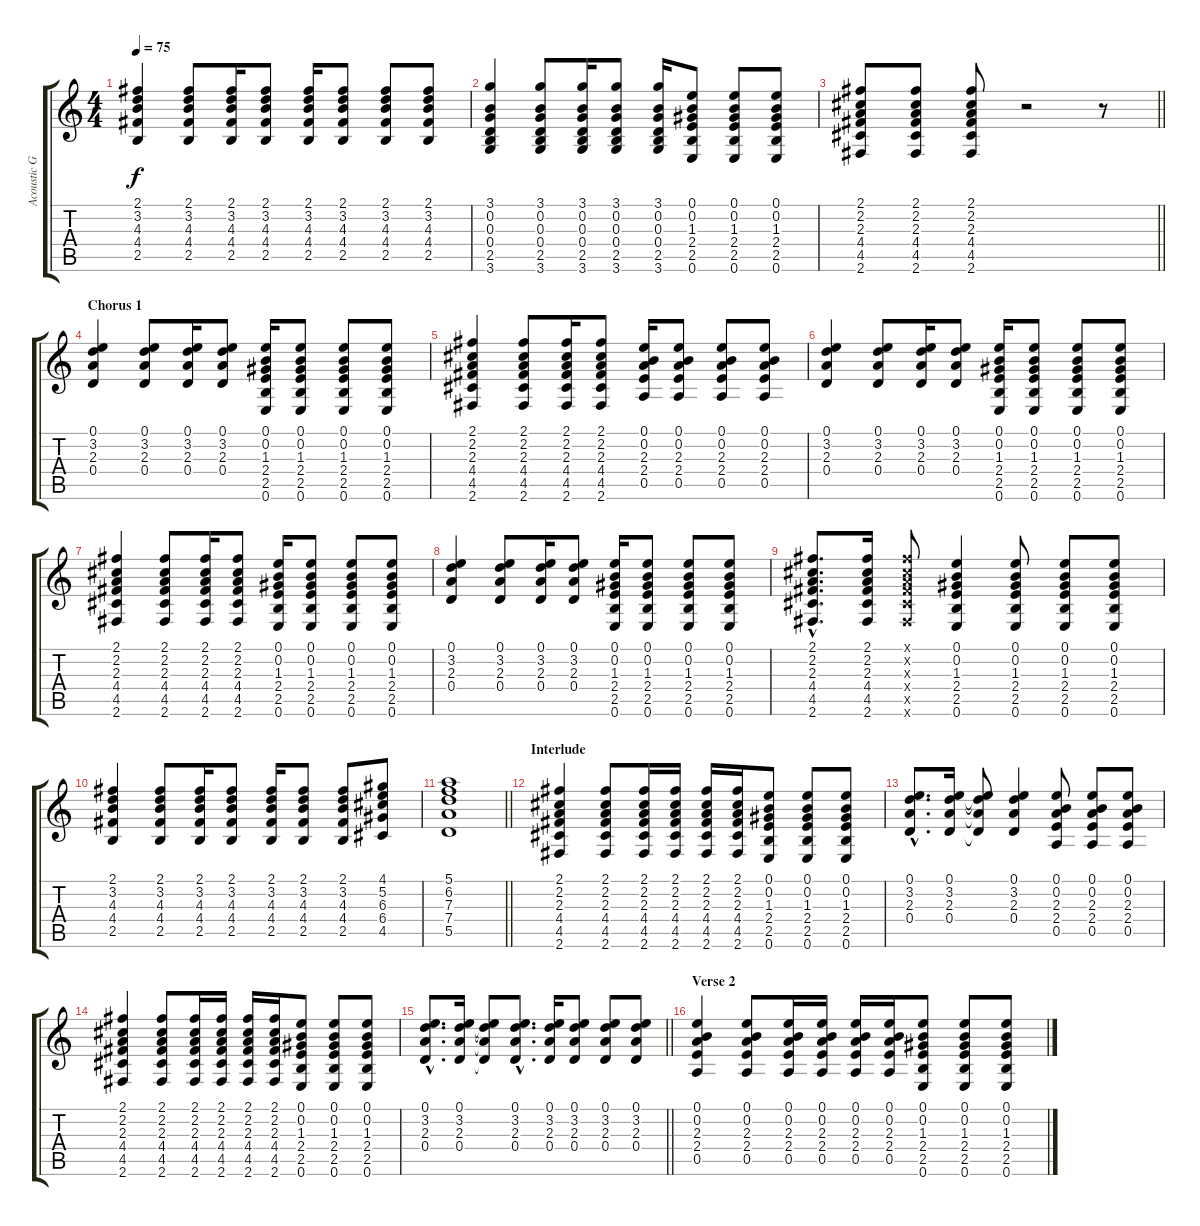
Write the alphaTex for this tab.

\track ("Acoustic Guitar" "Acoustic G") {instrument acousticguitarsteel}
\staff {score tabs}
\tuning (E4 B3 G3 D3 A2 E2) {hide}
\ts (4 4)
\tempo 75
\clef g2
\ks c
(2.1 3.2 4.3 4.4 2.5).4{dy f} (2.1 3.2 4.3 4.4 2.5).8 (2.1 3.2 4.3 4.4 2.5).16 (2.1 3.2 4.3 4.4 2.5).8 (2.1 3.2 4.3 4.4 2.5).16 (2.1 3.2 4.3 4.4 2.5).8 (2.1 3.2 4.3 4.4 2.5).8 (2.1 3.2 4.3 4.4 2.5).8 |
(3.1 0.2 0.3 0.4 2.5 3.6).4 (3.1 0.2 0.3 0.4 2.5 3.6).8 (3.1 0.2 0.3 0.4 2.5 3.6).16 (3.1 0.2 0.3 0.4 2.5 3.6).8 (3.1 0.2 0.3 0.4 2.5 3.6).16 (0.1 0.2 1.3 2.4 2.5 0.6).8 (0.1 0.2 1.3 2.4 2.5 0.6).8 (0.1 0.2 1.3 2.4 2.5 0.6).8 |
\barLineRight lightlight
(2.1 2.2 2.3 4.4 4.5 2.6).8 (2.1 2.2 2.3 4.4 4.5 2.6).8 (2.1 2.2 2.3 4.4 4.5 2.6).8 r.2 r.8 |
\section ("" "Chorus 1")
(0.1 3.2 2.3 0.4).4 (0.1 3.2 2.3 0.4).8 (0.1 3.2 2.3 0.4).16 (0.1 3.2 2.3 0.4).8 (0.1 0.2 1.3 2.4 2.5 0.6).16 (0.1 0.2 1.3 2.4 2.5 0.6).8 (0.1 0.2 1.3 2.4 2.5 0.6).8 (0.1 0.2 1.3 2.4 2.5 0.6).8 |
(2.1 2.2 2.3 4.4 4.5 2.6).4 (2.1 2.2 2.3 4.4 4.5 2.6).8 (2.1 2.2 2.3 4.4 4.5 2.6).16 (2.1 2.2 2.3 4.4 4.5 2.6).8 (0.1 0.2 2.3 2.4 0.5).16 (0.1 0.2 2.3 2.4 0.5).8 (0.1 0.2 2.3 2.4 0.5).8 (0.1 0.2 2.3 2.4 0.5).8 |
(0.1 3.2 2.3 0.4).4 (0.1 3.2 2.3 0.4).8 (0.1 3.2 2.3 0.4).16 (0.1 3.2 2.3 0.4).8 (0.1 0.2 1.3 2.4 2.5 0.6).16 (0.1 0.2 1.3 2.4 2.5 0.6).8 (0.1 0.2 1.3 2.4 2.5 0.6).8 (0.1 0.2 1.3 2.4 2.5 0.6).8 |
(2.1 2.2 2.3 4.4 4.5 2.6).4 (2.1 2.2 2.3 4.4 4.5 2.6).8 (2.1 2.2 2.3 4.4 4.5 2.6).16 (2.1 2.2 2.3 4.4 4.5 2.6).8 (0.1 0.2 1.3 2.4 2.5 0.6).16 (0.1 0.2 1.3 2.4 2.5 0.6).8 (0.1 0.2 1.3 2.4 2.5 0.6).8 (0.1 0.2 1.3 2.4 2.5 0.6).8 |
(0.1 3.2 2.3 0.4).4 (0.1 3.2 2.3 0.4).8 (0.1 3.2 2.3 0.4).16 (0.1 3.2 2.3 0.4).8 (0.1 0.2 1.3 2.4 2.5 0.6).16 (0.1 0.2 1.3 2.4 2.5 0.6).8 (0.1 0.2 1.3 2.4 2.5 0.6).8 (0.1 0.2 1.3 2.4 2.5 0.6).8 |
(2.1{hac} 2.2{hac} 2.3{hac} 4.4{hac} 4.5{hac} 2.6{hac}).8{d} (2.1 2.2 2.3 4.4 4.5 2.6).16 (2.1{x} 2.2{x} 2.3{x} 4.4{x} 4.5{x} 2.6{x}).8 (0.1 0.2 1.3 2.4 2.5 0.6).4 (0.1 0.2 1.3 2.4 2.5 0.6).8 (0.1 0.2 1.3 2.4 2.5 0.6).8 (0.1 0.2 1.3 2.4 2.5 0.6).8 |
(2.1 3.2 4.3 4.4 2.5).4 (2.1 3.2 4.3 4.4 2.5).8 (2.1 3.2 4.3 4.4 2.5).16 (2.1 3.2 4.3 4.4 2.5).8 (2.1 3.2 4.3 4.4 2.5).16 (2.1 3.2 4.3 4.4 2.5).8 (2.1 3.2 4.3 4.4 2.5).8 (4.1 5.2 6.3 6.4 4.5).8 |
\barLineRight lightlight
(5.1 6.2 7.3 7.4 5.5).1 |
\section ("" "Interlude")
(2.1 2.2 2.3 4.4 4.5 2.6).4 (2.1 2.2 2.3 4.4 4.5 2.6).8 (2.1 2.2 2.3 4.4 4.5 2.6).16 (2.1 2.2 2.3 4.4 4.5 2.6).16 (2.1 2.2 2.3 4.4 4.5 2.6).16 (2.1 2.2 2.3 4.4 4.5 2.6).16 (0.1 0.2 1.3 2.4 2.5 0.6).8 (0.1 0.2 1.3 2.4 2.5 0.6).8 (0.1 0.2 1.3 2.4 2.5 0.6).8 |
(0.1{hac} 3.2{hac} 2.3{hac} 0.4{hac}).8{d} (0.1 3.2 2.3 0.4).16 (0.1{t} 3.2{t} 2.3{t} 0.4{t}).8 (0.1 3.2 2.3 0.4).4 (0.1 0.2 2.3 2.4 0.5).8 (0.1 0.2 2.3 2.4 0.5).8 (0.1 0.2 2.3 2.4 0.5).8 |
(2.1 2.2 2.3 4.4 4.5 2.6).4 (2.1 2.2 2.3 4.4 4.5 2.6).8 (2.1 2.2 2.3 4.4 4.5 2.6).16 (2.1 2.2 2.3 4.4 4.5 2.6).16 (2.1 2.2 2.3 4.4 4.5 2.6).16 (2.1 2.2 2.3 4.4 4.5 2.6).16 (0.1 0.2 1.3 2.4 2.5 0.6).8 (0.1 0.2 1.3 2.4 2.5 0.6).8 (0.1 0.2 1.3 2.4 2.5 0.6).8 |
\barLineRight lightlight
(0.1{hac} 3.2{hac} 2.3{hac} 0.4{hac}).8{d} (0.1 3.2 2.3 0.4).16 (0.1{t} 3.2{t} 2.3{t} 0.4{t}).8 (0.1{hac} 3.2{hac} 2.3{hac} 0.4{hac}).8{d} (0.1 3.2 2.3 0.4).16 (0.1 3.2 2.3 0.4).8 (0.1 3.2 2.3 0.4).8 (0.1 3.2 2.3 0.4).8 |
\section ("" "Verse 2")
(0.1 0.2 2.3 2.4 0.5).4 (0.1 0.2 2.3 2.4 0.5).8 (0.1 0.2 2.3 2.4 0.5).16 (0.1 0.2 2.3 2.4 0.5).16 (0.1 0.2 2.3 2.4 0.5).16 (0.1 0.2 2.3 2.4 0.5).16 (0.1 0.2 1.3 2.4 2.5 0.6).8 (0.1 0.2 1.3 2.4 2.5 0.6).8 (0.1 0.2 1.3 2.4 2.5 0.6).8
